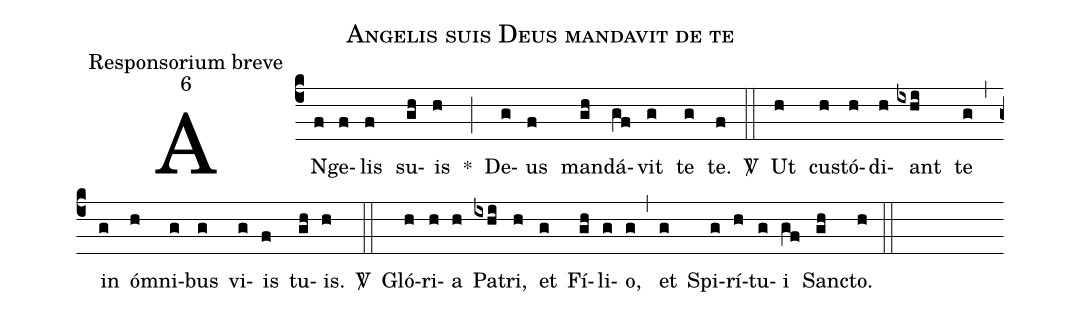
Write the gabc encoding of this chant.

name:Angelis suis Deus mandavit de te;
office-part:Responsorium breve;
mode:6;
%%
annotation: R. br
annotation: 6
%%
(c4)
AN(f)ge(f)lis(f) su(gh)is(h) *(;) De(g)us(f) man(gh)dá(gf)vit(g) te(g) te.(f) <sp>V/</sp>(::)
Ut(h) cus(h)tó(h)di(h)ant(ixhi) te(g) (,) in(g) óm(h)ni(g)bus(g) vi(g)is(f) tu(gh)is.(h)
 <sp>V/</sp>(::)
Gló(h)ri(h)a(h) Pa(ixhi)tri,(h) et(g) Fí(gh)li(g)o,(g) (,)
et(g) Spi(g)rí(h)tu(g)i(gf) Sanc(gh)to.(h) (::)
